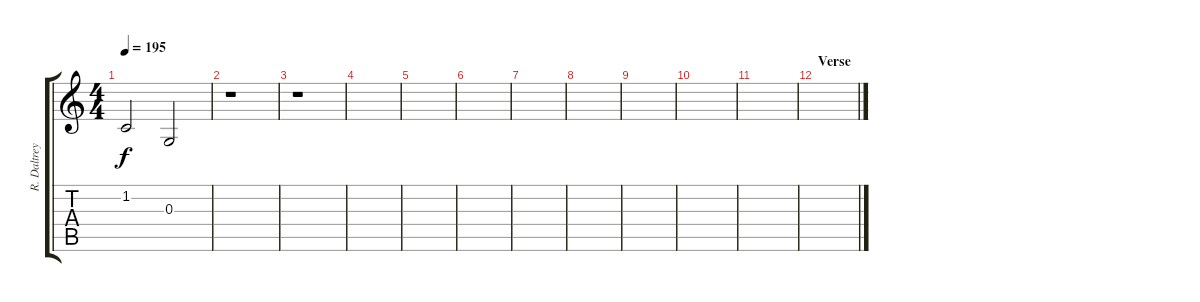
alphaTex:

\track ("R. Daltrey" "R. Daltrey") {instrument altosax}
\staff {score tabs}
\tuning (E4 B3 G3 D3 A2 E2) {hide}
\ts (4 4)
\tempo 195
\clef g2
\ks c
1.2.2{dy f} 0.3.2 |
r.1 |
r.1 |
|
|
|
|
|
|
|
|
\section ("" "Verse")
